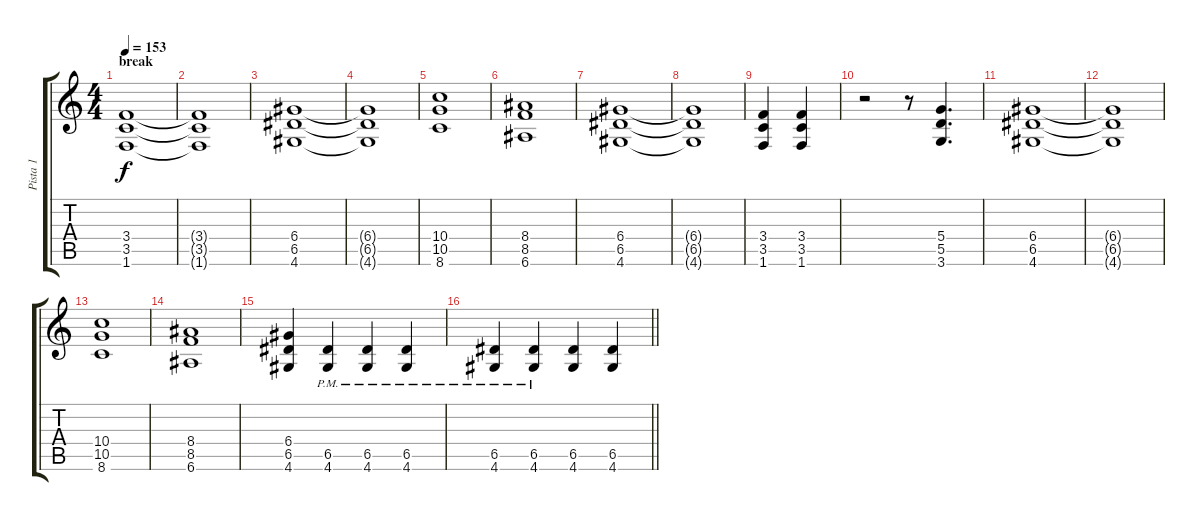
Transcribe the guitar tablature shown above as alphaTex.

\track ("Pista 1" "Pista 1") {instrument overdrivenguitar}
\staff {score tabs}
\tuning (E4 B3 G3 D3 A2 E2) {hide}
\ts (4 4)
\section ("" "break")
\tempo 153
\clef g2
\ks c
(3.4 3.5 1.6).1{dy f} |
(3.4{t} 3.5{t} 1.6{t}).1 |
(6.4 6.5 4.6).1 |
(6.4{t} 6.5{t} 4.6{t}).1 |
(10.4 10.5 8.6).1 |
(8.4 8.5 6.6).1 |
(6.4 6.5 4.6).1 |
(6.4{t} 6.5{t} 4.6{t}).1 |
(3.4 3.5 1.6).4 (3.4 3.5 1.6).4 |
r.2 r.8 (5.4 5.5 3.6).4{d} |
(6.4 6.5 4.6).1 |
(6.4{t} 6.5{t} 4.6{t}).1 |
(10.4 10.5 8.6).1 |
(8.4 8.5 6.6).1 |
(6.4 6.5 4.6).4 (6.5{pm} 4.6{pm}).4 (6.5{pm} 4.6{pm}).4 (6.5{pm} 4.6{pm}).4 |
\barLineRight lightlight
(6.5{pm} 4.6{pm}).4 (6.5{pm} 4.6{pm}).4 (6.5 4.6).4 (6.5 4.6).4
